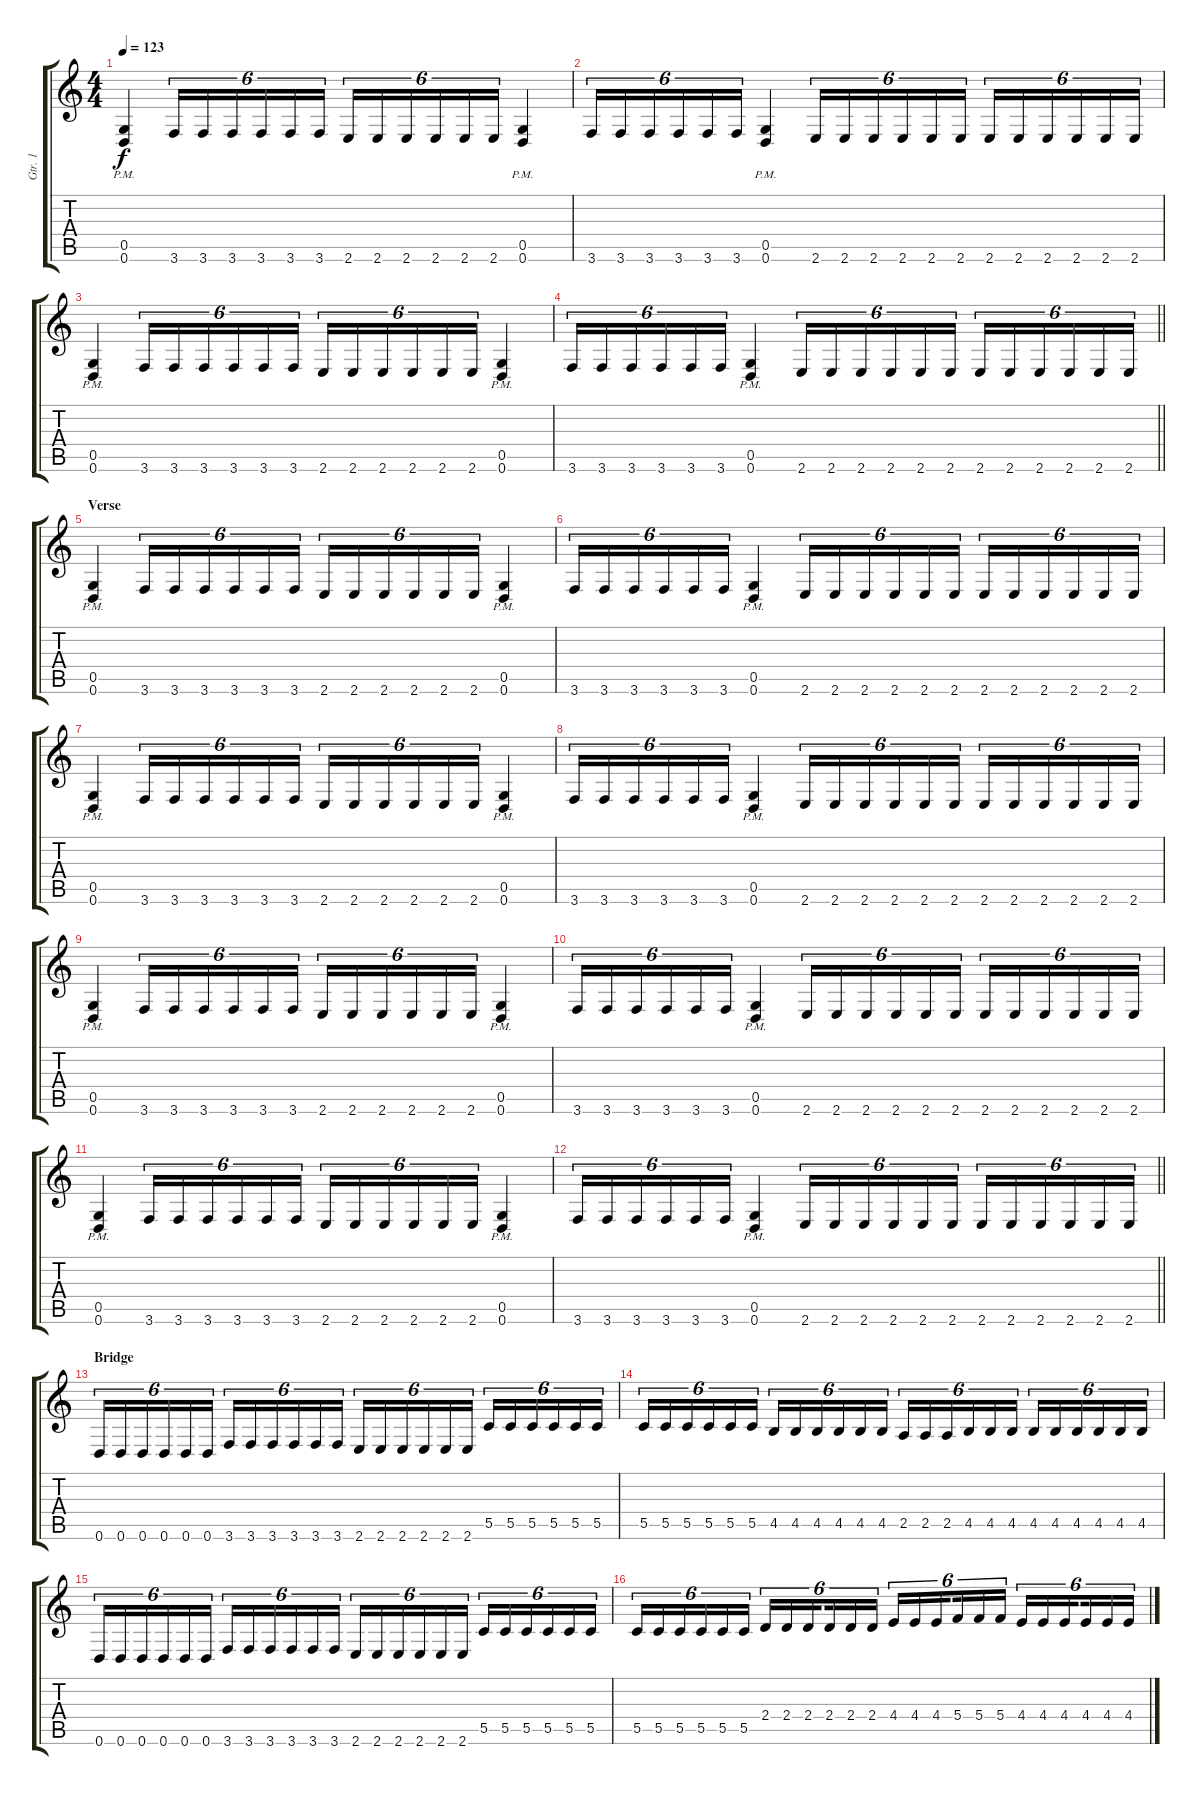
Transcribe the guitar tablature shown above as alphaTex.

\track ("Gtr. 1" "Gtr. 1") {instrument distortionguitar}
\staff {score tabs}
\tuning (D4 A3 F3 C3 G2 D2) {hide}
\ts (4 4)
\tempo 123
\clef g2
\ks c
(0.5{pm} 0.6{pm}).4{dy f} 3.6.16{tu (6 4)} 3.6.16{tu (6 4)} 3.6.16{tu (6 4)} 3.6.16{tu (6 4)} 3.6.16{tu (6 4)} 3.6.16{tu (6 4)} 2.6.16{tu (6 4)} 2.6.16{tu (6 4)} 2.6.16{tu (6 4)} 2.6.16{tu (6 4)} 2.6.16{tu (6 4)} 2.6.16{tu (6 4)} (0.5{pm} 0.6{pm}).4 |
3.6.16{tu (6 4)} 3.6.16{tu (6 4)} 3.6.16{tu (6 4)} 3.6.16{tu (6 4)} 3.6.16{tu (6 4)} 3.6.16{tu (6 4)} (0.5{pm} 0.6{pm}).4 2.6.16{tu (6 4)} 2.6.16{tu (6 4)} 2.6.16{tu (6 4)} 2.6.16{tu (6 4)} 2.6.16{tu (6 4)} 2.6.16{tu (6 4)} 2.6.16{tu (6 4)} 2.6.16{tu (6 4)} 2.6.16{tu (6 4)} 2.6.16{tu (6 4)} 2.6.16{tu (6 4)} 2.6.16{tu (6 4)} |
(0.5{pm} 0.6{pm}).4 3.6.16{tu (6 4)} 3.6.16{tu (6 4)} 3.6.16{tu (6 4)} 3.6.16{tu (6 4)} 3.6.16{tu (6 4)} 3.6.16{tu (6 4)} 2.6.16{tu (6 4)} 2.6.16{tu (6 4)} 2.6.16{tu (6 4)} 2.6.16{tu (6 4)} 2.6.16{tu (6 4)} 2.6.16{tu (6 4)} (0.5{pm} 0.6{pm}).4 |
\barLineRight lightlight
3.6.16{tu (6 4)} 3.6.16{tu (6 4)} 3.6.16{tu (6 4)} 3.6.16{tu (6 4)} 3.6.16{tu (6 4)} 3.6.16{tu (6 4)} (0.5{pm} 0.6{pm}).4 2.6.16{tu (6 4)} 2.6.16{tu (6 4)} 2.6.16{tu (6 4)} 2.6.16{tu (6 4)} 2.6.16{tu (6 4)} 2.6.16{tu (6 4)} 2.6.16{tu (6 4)} 2.6.16{tu (6 4)} 2.6.16{tu (6 4)} 2.6.16{tu (6 4)} 2.6.16{tu (6 4)} 2.6.16{tu (6 4)} |
\section ("" "Verse")
(0.5{pm} 0.6{pm}).4 3.6.16{tu (6 4)} 3.6.16{tu (6 4)} 3.6.16{tu (6 4)} 3.6.16{tu (6 4)} 3.6.16{tu (6 4)} 3.6.16{tu (6 4)} 2.6.16{tu (6 4)} 2.6.16{tu (6 4)} 2.6.16{tu (6 4)} 2.6.16{tu (6 4)} 2.6.16{tu (6 4)} 2.6.16{tu (6 4)} (0.5{pm} 0.6{pm}).4 |
3.6.16{tu (6 4)} 3.6.16{tu (6 4)} 3.6.16{tu (6 4)} 3.6.16{tu (6 4)} 3.6.16{tu (6 4)} 3.6.16{tu (6 4)} (0.5{pm} 0.6{pm}).4 2.6.16{tu (6 4)} 2.6.16{tu (6 4)} 2.6.16{tu (6 4)} 2.6.16{tu (6 4)} 2.6.16{tu (6 4)} 2.6.16{tu (6 4)} 2.6.16{tu (6 4)} 2.6.16{tu (6 4)} 2.6.16{tu (6 4)} 2.6.16{tu (6 4)} 2.6.16{tu (6 4)} 2.6.16{tu (6 4)} |
(0.5{pm} 0.6{pm}).4 3.6.16{tu (6 4)} 3.6.16{tu (6 4)} 3.6.16{tu (6 4)} 3.6.16{tu (6 4)} 3.6.16{tu (6 4)} 3.6.16{tu (6 4)} 2.6.16{tu (6 4)} 2.6.16{tu (6 4)} 2.6.16{tu (6 4)} 2.6.16{tu (6 4)} 2.6.16{tu (6 4)} 2.6.16{tu (6 4)} (0.5{pm} 0.6{pm}).4 |
3.6.16{tu (6 4)} 3.6.16{tu (6 4)} 3.6.16{tu (6 4)} 3.6.16{tu (6 4)} 3.6.16{tu (6 4)} 3.6.16{tu (6 4)} (0.5{pm} 0.6{pm}).4 2.6.16{tu (6 4)} 2.6.16{tu (6 4)} 2.6.16{tu (6 4)} 2.6.16{tu (6 4)} 2.6.16{tu (6 4)} 2.6.16{tu (6 4)} 2.6.16{tu (6 4)} 2.6.16{tu (6 4)} 2.6.16{tu (6 4)} 2.6.16{tu (6 4)} 2.6.16{tu (6 4)} 2.6.16{tu (6 4)} |
(0.5{pm} 0.6{pm}).4 3.6.16{tu (6 4)} 3.6.16{tu (6 4)} 3.6.16{tu (6 4)} 3.6.16{tu (6 4)} 3.6.16{tu (6 4)} 3.6.16{tu (6 4)} 2.6.16{tu (6 4)} 2.6.16{tu (6 4)} 2.6.16{tu (6 4)} 2.6.16{tu (6 4)} 2.6.16{tu (6 4)} 2.6.16{tu (6 4)} (0.5{pm} 0.6{pm}).4 |
3.6.16{tu (6 4)} 3.6.16{tu (6 4)} 3.6.16{tu (6 4)} 3.6.16{tu (6 4)} 3.6.16{tu (6 4)} 3.6.16{tu (6 4)} (0.5{pm} 0.6{pm}).4 2.6.16{tu (6 4)} 2.6.16{tu (6 4)} 2.6.16{tu (6 4)} 2.6.16{tu (6 4)} 2.6.16{tu (6 4)} 2.6.16{tu (6 4)} 2.6.16{tu (6 4)} 2.6.16{tu (6 4)} 2.6.16{tu (6 4)} 2.6.16{tu (6 4)} 2.6.16{tu (6 4)} 2.6.16{tu (6 4)} |
(0.5{pm} 0.6{pm}).4 3.6.16{tu (6 4)} 3.6.16{tu (6 4)} 3.6.16{tu (6 4)} 3.6.16{tu (6 4)} 3.6.16{tu (6 4)} 3.6.16{tu (6 4)} 2.6.16{tu (6 4)} 2.6.16{tu (6 4)} 2.6.16{tu (6 4)} 2.6.16{tu (6 4)} 2.6.16{tu (6 4)} 2.6.16{tu (6 4)} (0.5{pm} 0.6{pm}).4 |
\barLineRight lightlight
3.6.16{tu (6 4)} 3.6.16{tu (6 4)} 3.6.16{tu (6 4)} 3.6.16{tu (6 4)} 3.6.16{tu (6 4)} 3.6.16{tu (6 4)} (0.5{pm} 0.6{pm}).4 2.6.16{tu (6 4)} 2.6.16{tu (6 4)} 2.6.16{tu (6 4)} 2.6.16{tu (6 4)} 2.6.16{tu (6 4)} 2.6.16{tu (6 4)} 2.6.16{tu (6 4)} 2.6.16{tu (6 4)} 2.6.16{tu (6 4)} 2.6.16{tu (6 4)} 2.6.16{tu (6 4)} 2.6.16{tu (6 4)} |
\section ("" "Bridge")
0.6.16{tu (6 4)} 0.6.16{tu (6 4)} 0.6.16{tu (6 4)} 0.6.16{tu (6 4)} 0.6.16{tu (6 4)} 0.6.16{tu (6 4)} 3.6.16{tu (6 4)} 3.6.16{tu (6 4)} 3.6.16{tu (6 4)} 3.6.16{tu (6 4)} 3.6.16{tu (6 4)} 3.6.16{tu (6 4)} 2.6.16{tu (6 4)} 2.6.16{tu (6 4)} 2.6.16{tu (6 4)} 2.6.16{tu (6 4)} 2.6.16{tu (6 4)} 2.6.16{tu (6 4)} 5.5.16{tu (6 4)} 5.5.16{tu (6 4)} 5.5.16{tu (6 4)} 5.5.16{tu (6 4)} 5.5.16{tu (6 4)} 5.5.16{tu (6 4)} |
5.5.16{tu (6 4)} 5.5.16{tu (6 4)} 5.5.16{tu (6 4)} 5.5.16{tu (6 4)} 5.5.16{tu (6 4)} 5.5.16{tu (6 4)} 4.5.16{tu (6 4)} 4.5.16{tu (6 4)} 4.5.16{tu (6 4)} 4.5.16{tu (6 4)} 4.5.16{tu (6 4)} 4.5.16{tu (6 4)} 2.5.16{tu (6 4)} 2.5.16{tu (6 4)} 2.5.16{tu (6 4)} 4.5.16{tu (6 4)} 4.5.16{tu (6 4)} 4.5.16{tu (6 4)} 4.5.16{tu (6 4)} 4.5.16{tu (6 4)} 4.5.16{tu (6 4)} 4.5.16{tu (6 4)} 4.5.16{tu (6 4)} 4.5.16{tu (6 4)} |
0.6.16{tu (6 4)} 0.6.16{tu (6 4)} 0.6.16{tu (6 4)} 0.6.16{tu (6 4)} 0.6.16{tu (6 4)} 0.6.16{tu (6 4)} 3.6.16{tu (6 4)} 3.6.16{tu (6 4)} 3.6.16{tu (6 4)} 3.6.16{tu (6 4)} 3.6.16{tu (6 4)} 3.6.16{tu (6 4)} 2.6.16{tu (6 4)} 2.6.16{tu (6 4)} 2.6.16{tu (6 4)} 2.6.16{tu (6 4)} 2.6.16{tu (6 4)} 2.6.16{tu (6 4)} 5.5.16{tu (6 4)} 5.5.16{tu (6 4)} 5.5.16{tu (6 4)} 5.5.16{tu (6 4)} 5.5.16{tu (6 4)} 5.5.16{tu (6 4)} |
5.5.16{tu (6 4)} 5.5.16{tu (6 4)} 5.5.16{tu (6 4)} 5.5.16{tu (6 4)} 5.5.16{tu (6 4)} 5.5.16{tu (6 4)} 2.4.16{tu (6 4)} 2.4.16{tu (6 4)} 2.4.16{tu (6 4) beam splitsecondary} 2.4.16{tu (6 4)} 2.4.16{tu (6 4)} 2.4.16{tu (6 4)} 4.4.16{tu (6 4)} 4.4.16{tu (6 4)} 4.4.16{tu (6 4) beam splitsecondary} 5.4.16{tu (6 4)} 5.4.16{tu (6 4)} 5.4.16{tu (6 4)} 4.4.16{tu (6 4)} 4.4.16{tu (6 4)} 4.4.16{tu (6 4) beam splitsecondary} 4.4.16{tu (6 4)} 4.4.16{tu (6 4)} 4.4.16{tu (6 4)}
